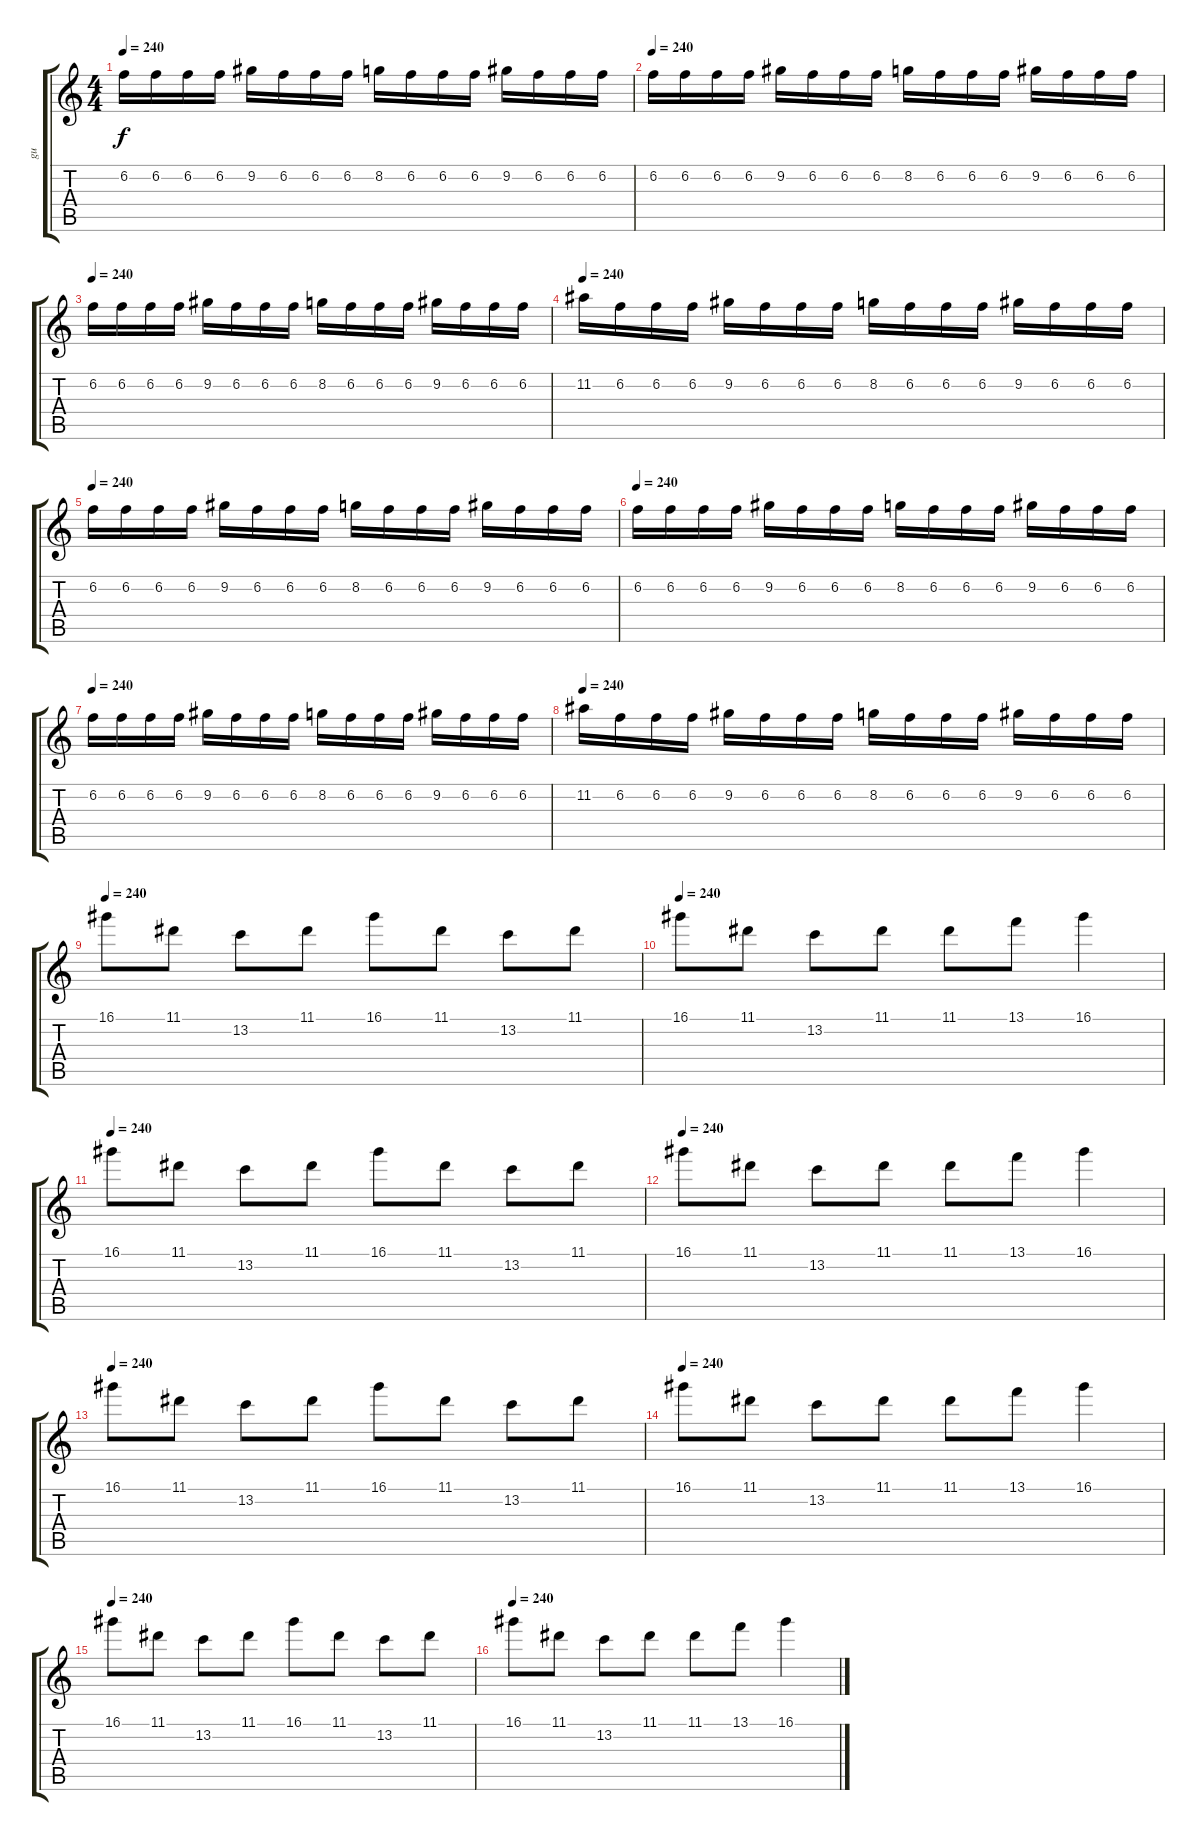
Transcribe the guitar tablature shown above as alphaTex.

\track ("gu" "gu") {instrument distortionguitar}
\staff {score tabs}
\tuning (E4 B3 G3 D3 A2 E2) {hide}
\ts (4 4)
\tempo 240
\clef g2
\ks c
6.2.16{dy f} 6.2.16 6.2.16 6.2.16 9.2.16 6.2.16 6.2.16 6.2.16 8.2.16 6.2.16 6.2.16 6.2.16 9.2.16 6.2.16 6.2.16 6.2.16 |
\tempo 240
6.2.16 6.2.16 6.2.16 6.2.16 9.2.16 6.2.16 6.2.16 6.2.16 8.2.16 6.2.16 6.2.16 6.2.16 9.2.16 6.2.16 6.2.16 6.2.16 |
\tempo 240
6.2.16 6.2.16 6.2.16 6.2.16 9.2.16 6.2.16 6.2.16 6.2.16 8.2.16 6.2.16 6.2.16 6.2.16 9.2.16 6.2.16 6.2.16 6.2.16 |
\tempo 240
11.2.16 6.2.16 6.2.16 6.2.16 9.2.16 6.2.16 6.2.16 6.2.16 8.2.16 6.2.16 6.2.16 6.2.16 9.2.16 6.2.16 6.2.16 6.2.16 |
\tempo 240
6.2.16 6.2.16 6.2.16 6.2.16 9.2.16 6.2.16 6.2.16 6.2.16 8.2.16 6.2.16 6.2.16 6.2.16 9.2.16 6.2.16 6.2.16 6.2.16 |
\tempo 240
6.2.16 6.2.16 6.2.16 6.2.16 9.2.16 6.2.16 6.2.16 6.2.16 8.2.16 6.2.16 6.2.16 6.2.16 9.2.16 6.2.16 6.2.16 6.2.16 |
\tempo 240
6.2.16 6.2.16 6.2.16 6.2.16 9.2.16 6.2.16 6.2.16 6.2.16 8.2.16 6.2.16 6.2.16 6.2.16 9.2.16 6.2.16 6.2.16 6.2.16 |
\tempo 240
11.2.16 6.2.16 6.2.16 6.2.16 9.2.16 6.2.16 6.2.16 6.2.16 8.2.16 6.2.16 6.2.16 6.2.16 9.2.16 6.2.16 6.2.16 6.2.16 |
\tempo 240
16.1.8 11.1.8 13.2.8 11.1.8 16.1.8 11.1.8 13.2.8 11.1.8 |
\tempo 240
16.1.8 11.1.8 13.2.8 11.1.8 11.1.8 13.1.8 16.1.4 |
\tempo 240
16.1.8 11.1.8 13.2.8 11.1.8 16.1.8 11.1.8 13.2.8 11.1.8 |
\tempo 240
16.1.8 11.1.8 13.2.8 11.1.8 11.1.8 13.1.8 16.1.4 |
\tempo 240
16.1.8 11.1.8 13.2.8 11.1.8 16.1.8 11.1.8 13.2.8 11.1.8 |
\tempo 240
16.1.8 11.1.8 13.2.8 11.1.8 11.1.8 13.1.8 16.1.4 |
\tempo 240
16.1.8 11.1.8 13.2.8 11.1.8 16.1.8 11.1.8 13.2.8 11.1.8 |
\tempo 240
16.1.8 11.1.8 13.2.8 11.1.8 11.1.8 13.1.8 16.1.4
